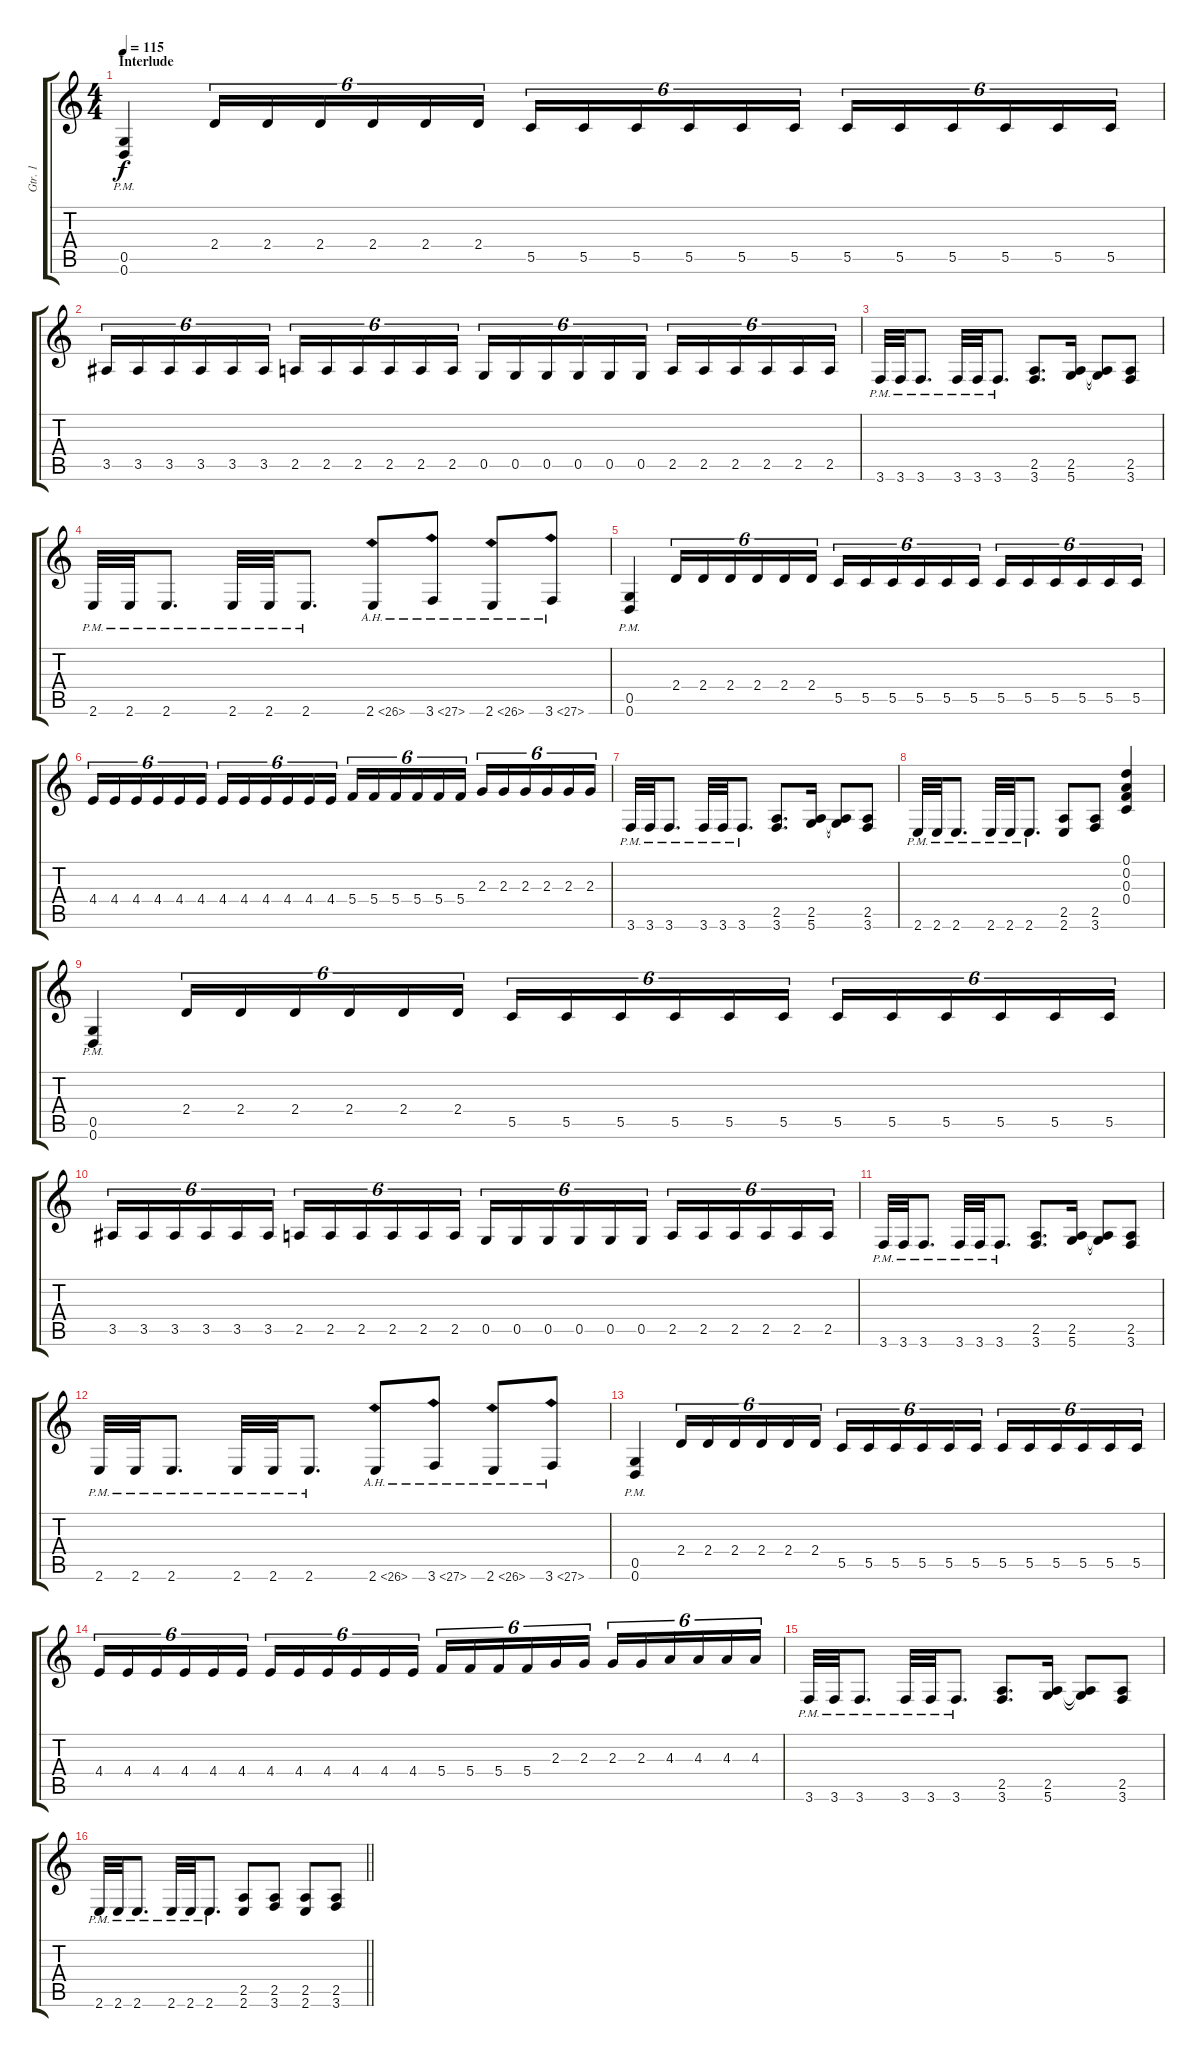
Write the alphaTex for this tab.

\track ("Gtr. 1" "Gtr. 1") {instrument distortionguitar}
\staff {score tabs}
\tuning (D4 A3 F3 C3 G2 D2) {hide}
\ts (4 4)
\section ("" "Interlude")
\tempo 115
\clef g2
\ks c
(0.5{pm} 0.6{pm}).4{dy f} 2.4.16{tu (6 4)} 2.4.16{tu (6 4)} 2.4.16{tu (6 4)} 2.4.16{tu (6 4)} 2.4.16{tu (6 4)} 2.4.16{tu (6 4)} 5.5.16{tu (6 4)} 5.5.16{tu (6 4)} 5.5.16{tu (6 4)} 5.5.16{tu (6 4)} 5.5.16{tu (6 4)} 5.5.16{tu (6 4)} 5.5.16{tu (6 4)} 5.5.16{tu (6 4)} 5.5.16{tu (6 4)} 5.5.16{tu (6 4)} 5.5.16{tu (6 4)} 5.5.16{tu (6 4)} |
3.5.16{tu (6 4)} 3.5.16{tu (6 4)} 3.5.16{tu (6 4)} 3.5.16{tu (6 4)} 3.5.16{tu (6 4)} 3.5.16{tu (6 4)} 2.5.16{tu (6 4)} 2.5.16{tu (6 4)} 2.5.16{tu (6 4)} 2.5.16{tu (6 4)} 2.5.16{tu (6 4)} 2.5.16{tu (6 4)} 0.5.16{tu (6 4)} 0.5.16{tu (6 4)} 0.5.16{tu (6 4)} 0.5.16{tu (6 4)} 0.5.16{tu (6 4)} 0.5.16{tu (6 4)} 2.5.16{tu (6 4)} 2.5.16{tu (6 4)} 2.5.16{tu (6 4)} 2.5.16{tu (6 4)} 2.5.16{tu (6 4)} 2.5.16{tu (6 4)} |
3.6{pm}.32 3.6{pm}.32 3.6{pm}.8{d} 3.6{pm}.32 3.6{pm}.32 3.6{pm}.8{d} (2.5 3.6).8{d} (2.5 5.6).16 (2.5{t} 5.6{t}).8 (2.5 3.6).8 |
2.6{pm}.32 2.6{pm}.32 2.6{pm}.8{d} 2.6{pm}.32 2.6{pm}.32 2.6{pm}.8{d} 2.6{ah 24}.8 3.6{ah 24}.8 2.6{ah 24}.8 3.6{ah 24}.8 |
(0.5{pm} 0.6{pm}).4 2.4.16{tu (6 4)} 2.4.16{tu (6 4)} 2.4.16{tu (6 4)} 2.4.16{tu (6 4)} 2.4.16{tu (6 4)} 2.4.16{tu (6 4)} 5.5.16{tu (6 4)} 5.5.16{tu (6 4)} 5.5.16{tu (6 4)} 5.5.16{tu (6 4)} 5.5.16{tu (6 4)} 5.5.16{tu (6 4)} 5.5.16{tu (6 4)} 5.5.16{tu (6 4)} 5.5.16{tu (6 4)} 5.5.16{tu (6 4)} 5.5.16{tu (6 4)} 5.5.16{tu (6 4)} |
4.4.16{tu (6 4)} 4.4.16{tu (6 4)} 4.4.16{tu (6 4)} 4.4.16{tu (6 4)} 4.4.16{tu (6 4)} 4.4.16{tu (6 4)} 4.4.16{tu (6 4)} 4.4.16{tu (6 4)} 4.4.16{tu (6 4)} 4.4.16{tu (6 4)} 4.4.16{tu (6 4)} 4.4.16{tu (6 4)} 5.4.16{tu (6 4)} 5.4.16{tu (6 4)} 5.4.16{tu (6 4)} 5.4.16{tu (6 4)} 5.4.16{tu (6 4)} 5.4.16{tu (6 4)} 2.3.16{tu (6 4)} 2.3.16{tu (6 4)} 2.3.16{tu (6 4)} 2.3.16{tu (6 4)} 2.3.16{tu (6 4)} 2.3.16{tu (6 4)} |
3.6{pm}.32 3.6{pm}.32 3.6{pm}.8{d} 3.6{pm}.32 3.6{pm}.32 3.6{pm}.8{d} (2.5 3.6).8{d} (2.5 5.6).16 (2.5{t} 5.6{t}).8 (2.5 3.6).8 |
2.6{pm}.32 2.6{pm}.32 2.6{pm}.8{d} 2.6{pm}.32 2.6{pm}.32 2.6{pm}.8{d} (2.5 2.6).8 (2.5 3.6).8 (0.1 0.2 0.3 0.4).4 |
(0.5{pm} 0.6{pm}).4 2.4.16{tu (6 4)} 2.4.16{tu (6 4)} 2.4.16{tu (6 4)} 2.4.16{tu (6 4)} 2.4.16{tu (6 4)} 2.4.16{tu (6 4)} 5.5.16{tu (6 4)} 5.5.16{tu (6 4)} 5.5.16{tu (6 4)} 5.5.16{tu (6 4)} 5.5.16{tu (6 4)} 5.5.16{tu (6 4)} 5.5.16{tu (6 4)} 5.5.16{tu (6 4)} 5.5.16{tu (6 4)} 5.5.16{tu (6 4)} 5.5.16{tu (6 4)} 5.5.16{tu (6 4)} |
3.5.16{tu (6 4)} 3.5.16{tu (6 4)} 3.5.16{tu (6 4)} 3.5.16{tu (6 4)} 3.5.16{tu (6 4)} 3.5.16{tu (6 4)} 2.5.16{tu (6 4)} 2.5.16{tu (6 4)} 2.5.16{tu (6 4)} 2.5.16{tu (6 4)} 2.5.16{tu (6 4)} 2.5.16{tu (6 4)} 0.5.16{tu (6 4)} 0.5.16{tu (6 4)} 0.5.16{tu (6 4)} 0.5.16{tu (6 4)} 0.5.16{tu (6 4)} 0.5.16{tu (6 4)} 2.5.16{tu (6 4)} 2.5.16{tu (6 4)} 2.5.16{tu (6 4)} 2.5.16{tu (6 4)} 2.5.16{tu (6 4)} 2.5.16{tu (6 4)} |
3.6{pm}.32 3.6{pm}.32 3.6{pm}.8{d} 3.6{pm}.32 3.6{pm}.32 3.6{pm}.8{d} (2.5 3.6).8{d} (2.5 5.6).16 (2.5{t} 5.6{t}).8 (2.5 3.6).8 |
2.6{pm}.32 2.6{pm}.32 2.6{pm}.8{d} 2.6{pm}.32 2.6{pm}.32 2.6{pm}.8{d} 2.6{ah 24}.8 3.6{ah 24}.8 2.6{ah 24}.8 3.6{ah 24}.8 |
(0.5{pm} 0.6{pm}).4 2.4.16{tu (6 4)} 2.4.16{tu (6 4)} 2.4.16{tu (6 4)} 2.4.16{tu (6 4)} 2.4.16{tu (6 4)} 2.4.16{tu (6 4)} 5.5.16{tu (6 4)} 5.5.16{tu (6 4)} 5.5.16{tu (6 4)} 5.5.16{tu (6 4)} 5.5.16{tu (6 4)} 5.5.16{tu (6 4)} 5.5.16{tu (6 4)} 5.5.16{tu (6 4)} 5.5.16{tu (6 4)} 5.5.16{tu (6 4)} 5.5.16{tu (6 4)} 5.5.16{tu (6 4)} |
4.4.16{tu (6 4)} 4.4.16{tu (6 4)} 4.4.16{tu (6 4)} 4.4.16{tu (6 4)} 4.4.16{tu (6 4)} 4.4.16{tu (6 4)} 4.4.16{tu (6 4)} 4.4.16{tu (6 4)} 4.4.16{tu (6 4)} 4.4.16{tu (6 4)} 4.4.16{tu (6 4)} 4.4.16{tu (6 4)} 5.4.16{tu (6 4)} 5.4.16{tu (6 4)} 5.4.16{tu (6 4)} 5.4.16{tu (6 4)} 2.3.16{tu (6 4)} 2.3.16{tu (6 4)} 2.3.16{tu (6 4)} 2.3.16{tu (6 4)} 4.3.16{tu (6 4)} 4.3.16{tu (6 4)} 4.3.16{tu (6 4)} 4.3.16{tu (6 4)} |
3.6{pm}.32 3.6{pm}.32 3.6{pm}.8{d} 3.6{pm}.32 3.6{pm}.32 3.6{pm}.8{d} (2.5 3.6).8{d} (2.5 5.6).16 (2.5{t} 5.6{t}).8 (2.5 3.6).8 |
\barLineRight lightlight
2.6{pm}.32 2.6{pm}.32 2.6{pm}.8{d} 2.6{pm}.32 2.6{pm}.32 2.6{pm}.8{d} (2.5 2.6).8 (2.5 3.6).8 (2.5 2.6).8 (2.5 3.6).8
